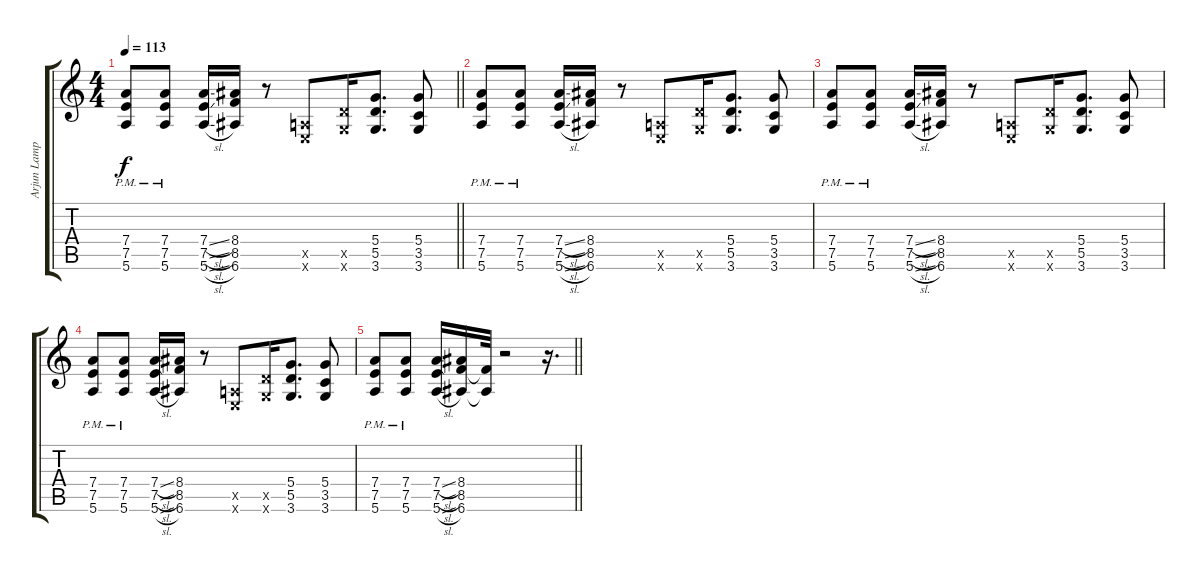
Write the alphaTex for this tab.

\track ("Arjun Lampal(me)" "Arjun Lamp") {instrument distortionguitar}
\staff {score tabs}
\tuning (E4 B3 G3 D3 A2 E2) {hide}
\ts (4 4)
\tempo 113
\clef g2
\barLineRight lightlight
\ks c
(7.4{pm} 7.5{pm} 5.6{pm}).8{dy f} (7.4{pm} 7.5{pm} 5.6{pm}).8 (7.4{sl} 7.5{sl} 5.6{sl}).16 (8.4 8.5 6.6).16 r.8 (0.5{x} 0.6{x}).8 (5.5{x} 3.6{x}).16 (5.4 5.5 3.6).8{d} (5.4 3.5 3.6).8 |
(7.4{pm} 7.5{pm} 5.6{pm}).8 (7.4{pm} 7.5{pm} 5.6{pm}).8 (7.4{sl} 7.5{sl} 5.6{sl}).16 (8.4 8.5 6.6).16 r.8 (0.5{x} 0.6{x}).8 (5.5{x} 3.6{x}).16 (5.4 5.5 3.6).8{d} (5.4 3.5 3.6).8 |
(7.4{pm} 7.5{pm} 5.6{pm}).8 (7.4{pm} 7.5{pm} 5.6{pm}).8 (7.4{sl} 7.5{sl} 5.6{sl}).16 (8.4 8.5 6.6).16 r.8 (0.5{x} 0.6{x}).8 (5.5{x} 3.6{x}).16 (5.4 5.5 3.6).8{d} (5.4 3.5 3.6).8 |
(7.4{pm} 7.5{pm} 5.6{pm}).8 (7.4{pm} 7.5{pm} 5.6{pm}).8 (7.4{sl} 7.5{sl} 5.6{sl}).16 (8.4 8.5 6.6).16 r.8 (0.5{x} 0.6{x}).8 (5.5{x} 3.6{x}).16 (5.4 5.5 3.6).8{d} (5.4 3.5 3.6).8 |
\barLineRight lightlight
(7.4{pm} 7.5{pm} 5.6{pm}).8 (7.4{pm} 7.5{pm} 5.6{pm}).8 (7.4{sl} 7.5{sl} 5.6{sl}).16 (8.4 8.5 6.6).16 (8.5{t} 6.6{t}).32 r.2 r.16{d}
